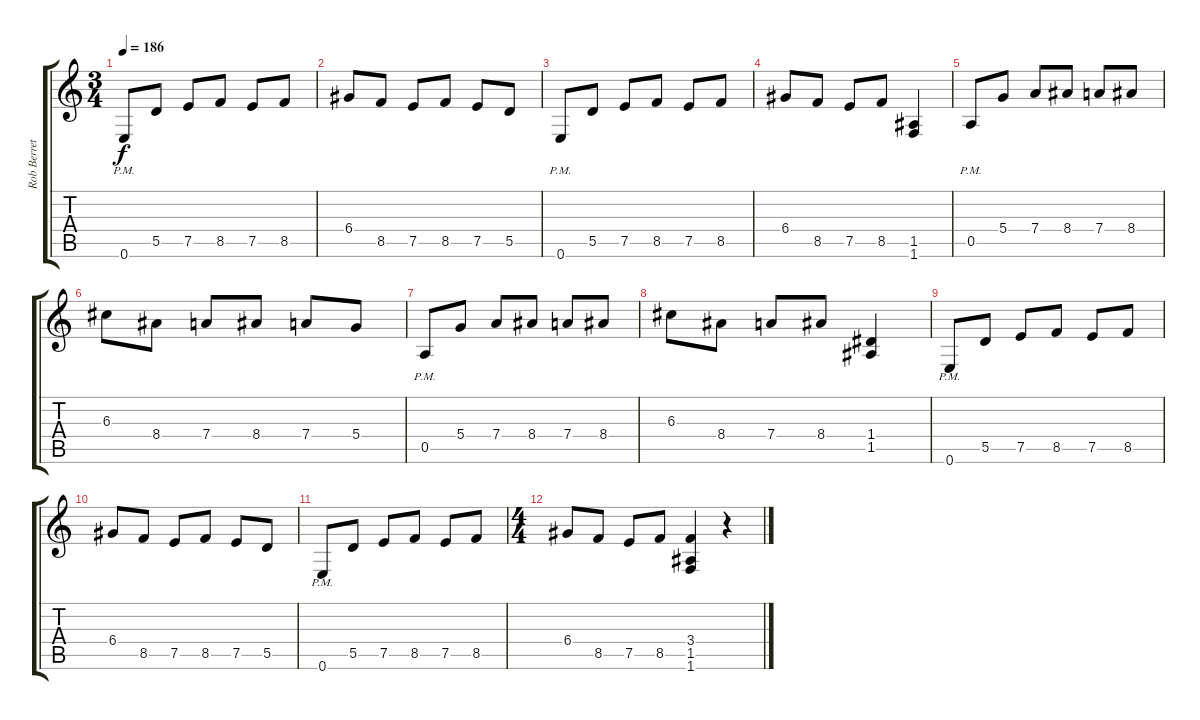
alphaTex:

\track ("Rob Berrett" "Rob Berret") {instrument distortionguitar}
\staff {score tabs}
\tuning (E4 B3 G3 D3 A2 E2) {hide}
\ts (3 4)
\tempo 186
\clef g2
\ks c
0.6{pm}.8{dy f} 5.5.8 7.5.8 8.5.8 7.5.8 8.5.8 |
6.4.8 8.5.8 7.5.8 8.5.8 7.5.8 5.5.8 |
0.6{pm}.8 5.5.8 7.5.8 8.5.8 7.5.8 8.5.8 |
6.4.8 8.5.8 7.5.8 8.5.8 (1.5 1.6).4 |
0.5{pm}.8 5.4.8 7.4.8 8.4.8 7.4.8 8.4.8 |
6.3.8 8.4.8 7.4.8 8.4.8 7.4.8 5.4.8 |
0.5{pm}.8 5.4.8 7.4.8 8.4.8 7.4.8 8.4.8 |
6.3.8 8.4.8 7.4.8 8.4.8 (1.4 1.5).4 |
0.6{pm}.8 5.5.8 7.5.8 8.5.8 7.5.8 8.5.8 |
6.4.8 8.5.8 7.5.8 8.5.8 7.5.8 5.5.8 |
0.6{pm}.8 5.5.8 7.5.8 8.5.8 7.5.8 8.5.8 |
\ts (4 4)
6.4.8 8.5.8 7.5.8 8.5.8 (3.4 1.5 1.6).4 r.4
